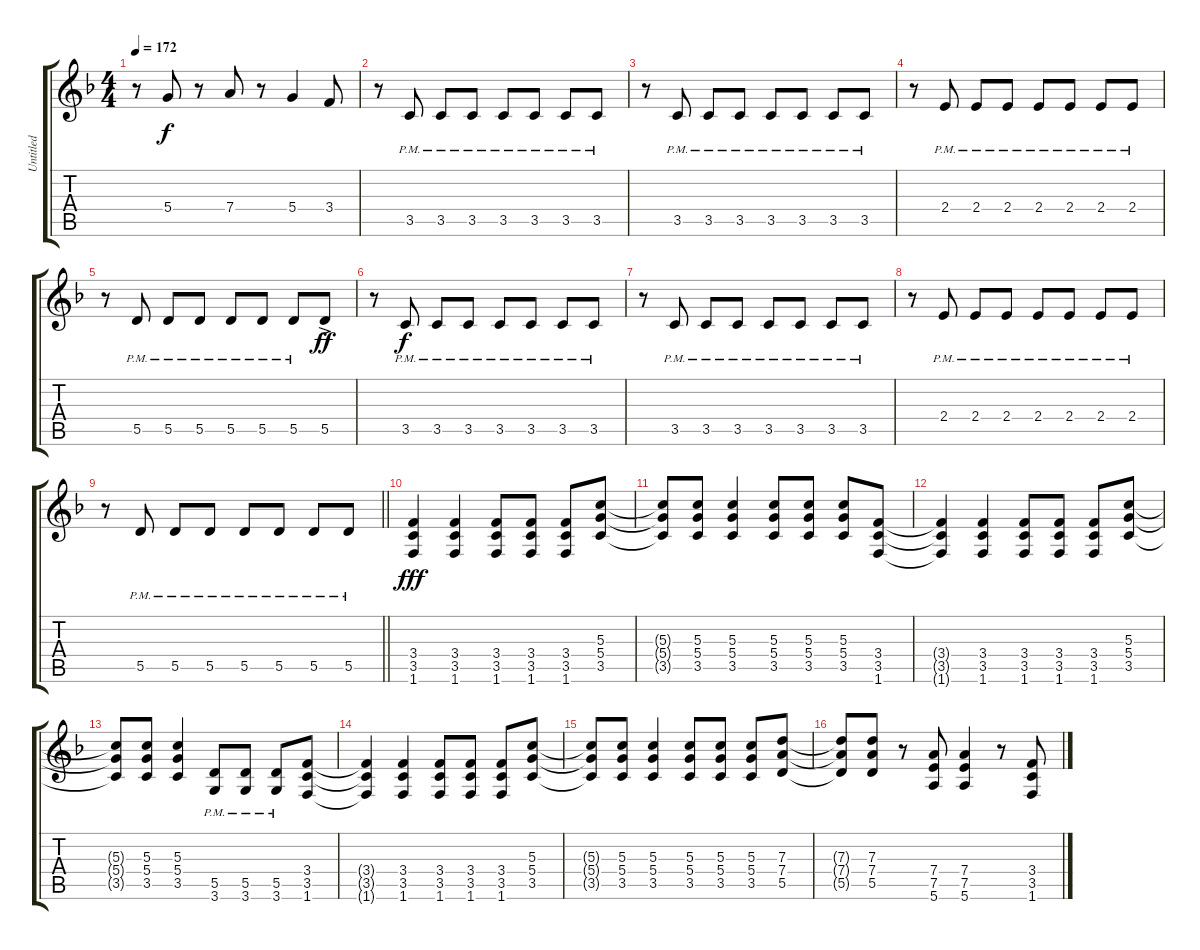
\track ("Untitled" "Untitled") {instrument distortionguitar}
\staff {score tabs}
\tuning (E4 B3 G3 D3 A2 E2) {hide}
\ts (4 4)
\tempo 172
\clef g2
\ks f
r.8{dy f} 5.4.8 r.8 7.4.8 r.8 5.4.4 3.4.8 |
r.8 3.5{pm}.8 3.5{pm}.8 3.5{pm}.8 3.5{pm}.8 3.5{pm}.8 3.5{pm}.8 3.5{pm}.8 |
r.8 3.5{pm}.8 3.5{pm}.8 3.5{pm}.8 3.5{pm}.8 3.5{pm}.8 3.5{pm}.8 3.5{pm}.8 |
r.8 2.4{pm}.8 2.4{pm}.8 2.4{pm}.8 2.4{pm}.8 2.4{pm}.8 2.4{pm}.8 2.4{pm}.8 |
r.8 5.5{pm}.8 5.5{pm}.8 5.5{pm}.8 5.5{pm}.8 5.5{pm}.8 5.5{pm}.8 5.5{ac}.8{dy ff} |
r.8 3.5{pm}.8{dy f} 3.5{pm}.8 3.5{pm}.8 3.5{pm}.8 3.5{pm}.8 3.5{pm}.8 3.5{pm}.8 |
r.8 3.5{pm}.8 3.5{pm}.8 3.5{pm}.8 3.5{pm}.8 3.5{pm}.8 3.5{pm}.8 3.5{pm}.8 |
r.8 2.4{pm}.8 2.4{pm}.8 2.4{pm}.8 2.4{pm}.8 2.4{pm}.8 2.4{pm}.8 2.4{pm}.8 |
\barLineRight lightlight
r.8 5.5{pm}.8 5.5{pm}.8 5.5{pm}.8 5.5{pm}.8 5.5{pm}.8 5.5{pm}.8 5.5{pm}.8 |
(3.4 3.5 1.6).4{dy fff} (3.4 3.5 1.6).4 (3.4 3.5 1.6).8 (3.4 3.5 1.6).8 (3.4 3.5 1.6).8 (5.3 5.4 3.5).8 |
(5.3{t} 5.4{t} 3.5{t}).8 (5.3 5.4 3.5).8 (5.3 5.4 3.5).4 (5.3 5.4 3.5).8 (5.3 5.4 3.5).8 (5.3 5.4 3.5).8 (3.4 3.5 1.6).8 |
(3.4{t} 3.5{t} 1.6{t}).4 (3.4 3.5 1.6).4 (3.4 3.5 1.6).8 (3.4 3.5 1.6).8 (3.4 3.5 1.6).8 (5.3 5.4 3.5).8 |
(5.3{t} 5.4{t} 3.5{t}).8 (5.3 5.4 3.5).8 (5.3 5.4 3.5).4 (5.5{pm} 3.6{pm}).8 (5.5{pm} 3.6{pm}).8 (5.5{pm} 3.6{pm}).8 (3.4 3.5 1.6).8 |
(3.4{t} 3.5{t} 1.6{t}).4 (3.4 3.5 1.6).4 (3.4 3.5 1.6).8 (3.4 3.5 1.6).8 (3.4 3.5 1.6).8 (5.3 5.4 3.5).8 |
(5.3{t} 5.4{t} 3.5{t}).8 (5.3 5.4 3.5).8 (5.3 5.4 3.5).4 (5.3 5.4 3.5).8 (5.3 5.4 3.5).8 (5.3 5.4 3.5).8 (7.3 7.4 5.5).8 |
(7.3{t} 7.4{t} 5.5{t}).8 (7.3 7.4 5.5).8 r.8 (7.4 7.5 5.6).8 (7.4 7.5 5.6).4 r.8 (3.4 3.5 1.6).8
